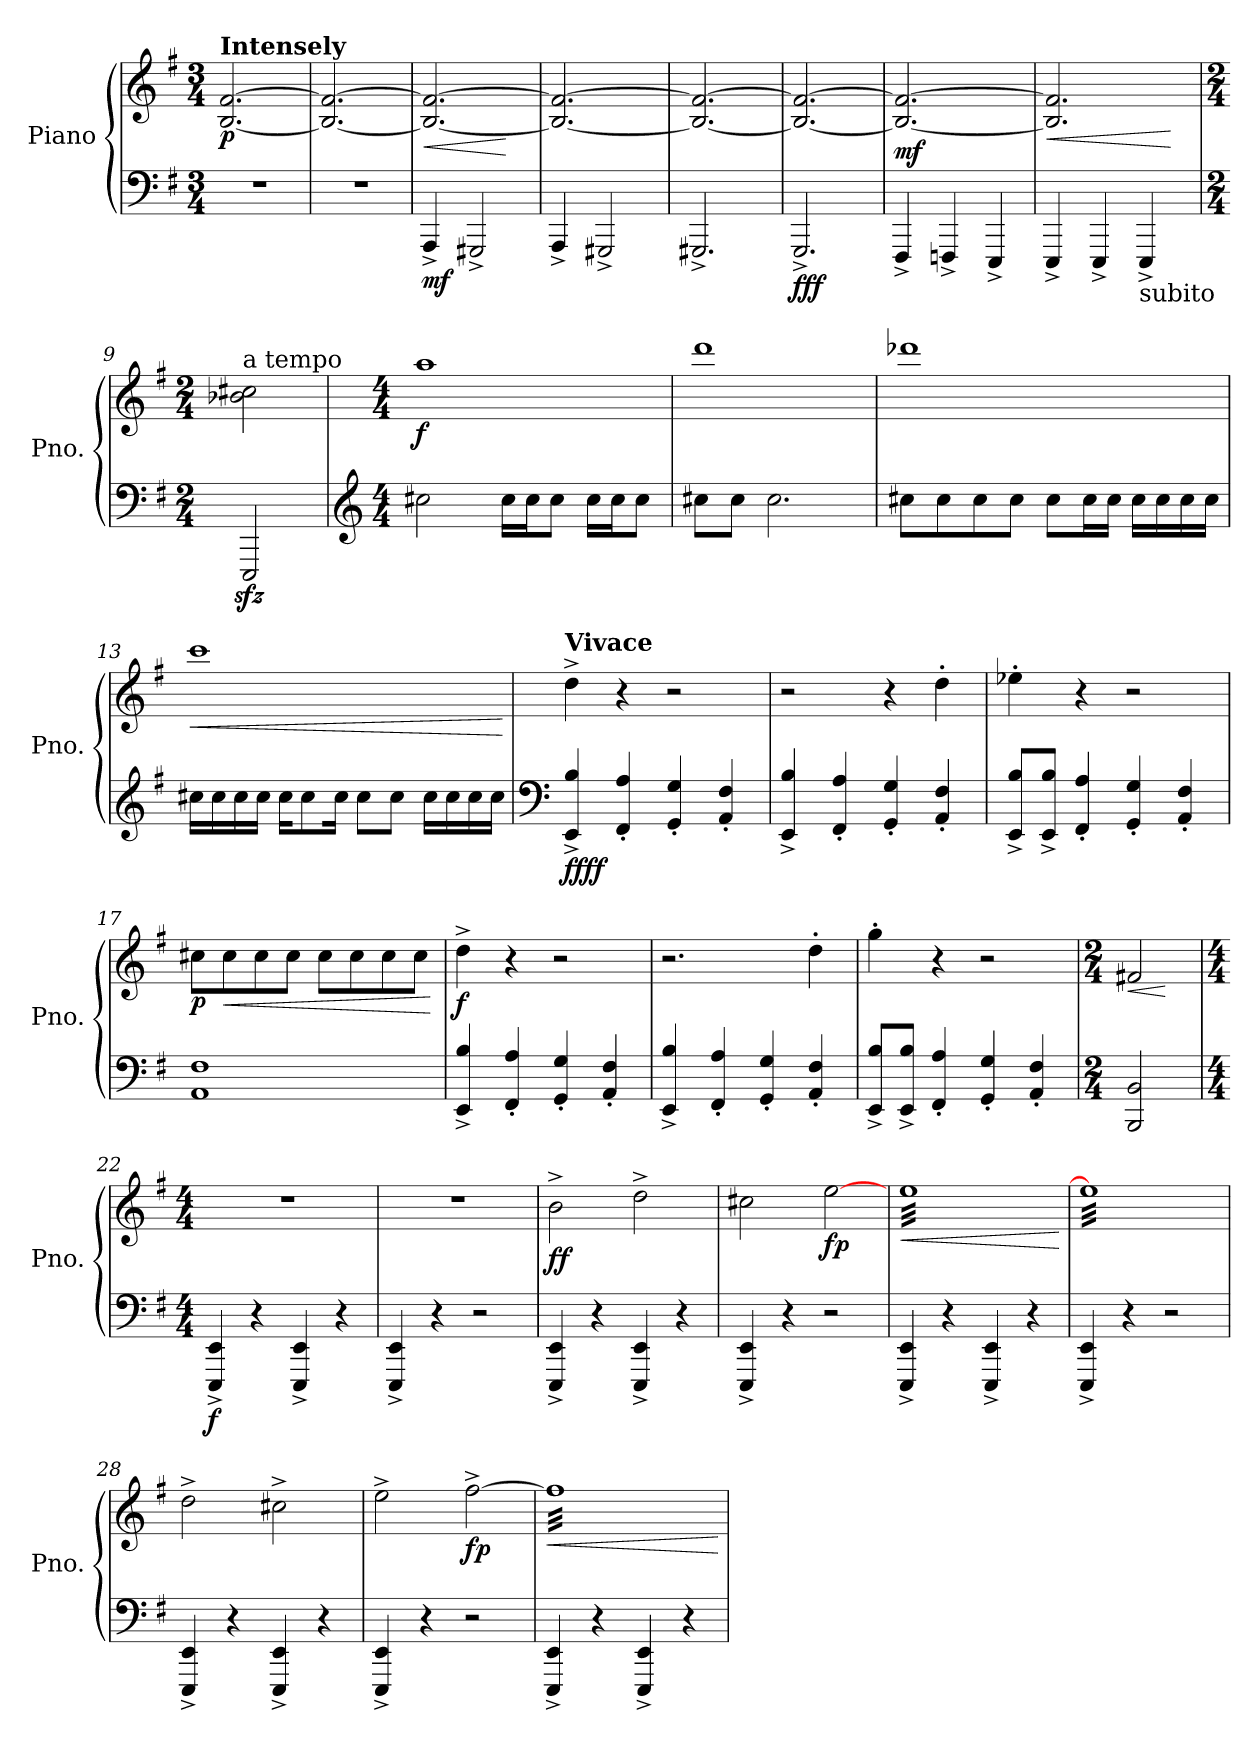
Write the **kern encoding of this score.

**kern	**kern	**dynam
*part1	*part1	*part1
*staff2	*staff1	*staff1/2
*I"Piano	*	*
*I'Pno.	*	*
*clefF4	*clefG2	*
*k[f#]	*k[f#]	*
*M3/4	*M3/4	*
*MM144	*MM144	*
=1	=1	=1
!	!LO:TX:a:B:t=Intensely	!
!	!	!LO:DY:b
2.r	[2.B/ [2.f#/	p
=2	=2	=2
2.r	2.B/_ 2.f#/_	.
=3	=3	=3
!	!	!LO:HP:b
!	!	!LO:DY:n=1:b=2
4AAA^/	2.B/_ 2.f#/_	< mf
2GGG#X^/	.	.
.	.	[
=4	=4	=4
4AAA^/	2.B/_ 2.f#/_	.
2GGG#X^/	.	.
=5	=5	=5
2.GGG#X^/	2.B/_ 2.f#/_	.
=6	=6	=6
!	!	!LO:DY:b=2
2.GGG^/	2.B/_ 2.f#/_	fff
=7	=7	=7
!	!	!LO:DY:a=2
4FFF#^/	2.B/_ 2.f#/_	mf
4FFFn^/	.	.
4EEE^/	.	.
=8	=8	=8
!	!	!LO:HP:b
4EEE^/	2.B/] 2.f#/]	<
4EEE^/	.	.
!LO:TX:b:t=subito	!	!
4EEE^/	.	.
.	.	[
=9	=9	=9
*M2/4	*M2/4	*
!	!LO:TX:a:t=a tempo	!
!	!	!LO:DY:b=2
!	!	!LO:DY:n=1:b
2EEEzz</	2b-X\ 2cc#X\	p f
=10	=10	=10
*clefG2	*	*
*M4/4	*M4/4	*
!	!	!LO:DY:b
2cc#X\	1aa	f
16cc#\LL	.	.
16cc#\J	.	.
8cc#\J	.	.
16cc#\LL	.	.
16cc#\J	.	.
8cc#\J	.	.
!!LO:LB:g=z
=11	=11	=11
8cc#X\L	1ddd	.
8cc#\J	.	.
2.cc#\	.	.
=12	=12	=12
8cc#X\L	1ddd-X	.
8cc#\	.	.
8cc#\	.	.
8cc#\J	.	.
8cc#\L	.	.
16cc#\L	.	.
16cc#\JJ	.	.
16cc#\LL	.	.
16cc#\	.	.
16cc#\	.	.
16cc#\JJ	.	.
=13	=13	=13
!	!	!LO:HP:b
16cc#X\LL	1ccc	<
16cc#\	.	.
16cc#\	.	.
16cc#\JJ	.	.
16cc#\KL	.	.
8cc#\	.	.
16cc#\Jk	.	.
8cc#\L	.	.
8cc#\J	.	.
16cc#\LL	.	.
16cc#\	.	.
16cc#\	.	.
16cc#\JJ	.	.
.	.	[
=14	=14	=14
*clefF4	*	*
*	*MM172	*
!	!LO:TX:a:B:t=Vivace	!
!	!	!LO:DY:b=2
!	!	!LO:DY:n=1:b
4EE/^ 4B/^	4dd^\	ff ff
4FF#/' 4A/'	4r	.
4GG/' 4G/'	2r	.
4AA/' 4F#/'	.	.
=15	=15	=15
4EE/^ 4B/^	2r	.
4FF#/' 4A/'	.	.
4GG/' 4G/'	4r	.
4AA/' 4F#/'	4dd'\	.
!!LO:LB:g=z
=16	=16	=16
8EE/^ 8B/^L	4ee-X'\	.
8EE/^ 8B/^J	.	.
4FF#/' 4A/'	4r	.
4GG/' 4G/'	2r	.
4AA/' 4F#/'	.	.
=17	=17	=17
!	!	!LO:DY:b
1AA 1F#	8cc#X\L	p
!	!	!LO:HP:b
.	8cc#\	<
.	8cc#\	.
.	8cc#\J	.
.	8cc#\L	.
.	8cc#\	.
.	8cc#\	.
.	8cc#\J	.
.	.	[
=18	=18	=18
!	!	!LO:DY:b
4EE/^ 4B/^	4dd^\	f
4FF#/' 4A/'	4r	.
4GG/' 4G/'	2r	.
4AA/' 4F#/'	.	.
=19	=19	=19
4EE/^ 4B/^	2.r	.
4FF#/' 4A/'	.	.
4GG/' 4G/'	.	.
4AA/' 4F#/'	4dd'\	.
=20	=20	=20
8EE/^ 8B/^L	4gg'\	.
8EE/^ 8B/^J	.	.
4FF#/' 4A/'	4r	.
4GG/' 4G/'	2r	.
4AA/' 4F#/'	.	.
=21	=21	=21
*M2/4	*M2/4	*
!	!	!LO:HP:b
2BBB/ 2BB/	2f#X/	<
.	.	[
=22	=22	=22
*M4/4	*M4/4	*
!	!	!LO:DY:b=2
4EEE/^ 4EE/^	1r	f
4r	.	.
4EEE/^ 4EE/^	.	.
4r	.	.
=23	=23	=23
4EEE/^ 4EE/^	1r	.
4r	.	.
2r	.	.
!!LO:LB:g=z
=24	=24	=24
!	!	!LO:DY:b
4EEE/^ 4EE/^	2b^\	ff
4r	.	.
4EEE/^ 4EE/^	2dd^\	.
4r	.	.
=25	=25	=25
4EEE/^ 4EE/^	2cc#X\	.
4r	.	.
!	!	!LO:DY:b
2r	[2ee\	fp
=26	=26	=26
!	!	!LO:HP:b
*	*tremolo	*
4EEE/^ 4EE/^	32eeLLL	<
.	32ee	.
.	32ee	.
.	32ee	.
.	32ee	.
.	32ee	.
.	32ee	.
.	32ee	.
4r	32ee	.
.	32ee	.
.	32ee	.
.	32ee	.
.	32ee	.
.	32ee	.
.	32ee	.
.	32ee	.
4EEE/^ 4EE/^	32ee	.
.	32ee	.
.	32ee	.
.	32ee	.
.	32ee	.
.	32ee	.
.	32ee	.
.	32ee	.
4r	32ee	.
.	32ee	.
.	32ee	.
.	32ee	.
.	32ee	.
.	32ee	.
.	32ee	.
.	32eeJJJ	.
.	.	[
=27	=27	=27
4EEE/^ 4EE/^	32ee]LLL	.
.	32ee	.
.	32ee	.
.	32ee	.
.	32ee	.
.	32ee	.
.	32ee	.
.	32ee	.
4r	32ee	.
.	32ee	.
.	32ee	.
.	32ee	.
.	32ee	.
.	32ee	.
.	32ee	.
.	32ee	.
2r	32ee	.
.	32ee	.
.	32ee	.
.	32ee	.
.	32ee	.
.	32ee	.
.	32ee	.
.	32ee	.
.	32ee	.
.	32ee	.
.	32ee	.
.	32ee	.
.	32ee	.
.	32ee	.
.	32ee	.
.	32eeJJJ	.
*	*Xtremolo	*
=28	=28	=28
4EEE/^ 4EE/^	2dd^\	.
4r	.	.
4EEE/^ 4EE/^	2cc#X^\	.
4r	.	.
=29	=29	=29
4EEE/^ 4EE/^	2ee^\	.
4r	.	.
!	!	!LO:DY:b
2r	[2ff#^\	fp
=30	=30	=30
!	!	!LO:HP:b
*	*tremolo	*
4EEE/^ 4EE/^	32ff#]LLL	<
.	32ff#	.
.	32ff#	.
.	32ff#	.
.	32ff#	.
.	32ff#	.
.	32ff#	.
.	32ff#	.
4r	32ff#	.
.	32ff#	.
.	32ff#	.
.	32ff#	.
.	32ff#	.
.	32ff#	.
.	32ff#	.
.	32ff#	.
4EEE/^ 4EE/^	32ff#	.
.	32ff#	.
.	32ff#	.
.	32ff#	.
.	32ff#	.
.	32ff#	.
.	32ff#	.
.	32ff#	.
4r	32ff#	.
.	32ff#	.
.	32ff#	.
.	32ff#	.
.	32ff#	.
.	32ff#	.
.	32ff#	.
.	32ff#JJJ	.
*	*Xtremolo	*
.	.	[
=	=	=
*-	*-	*-
